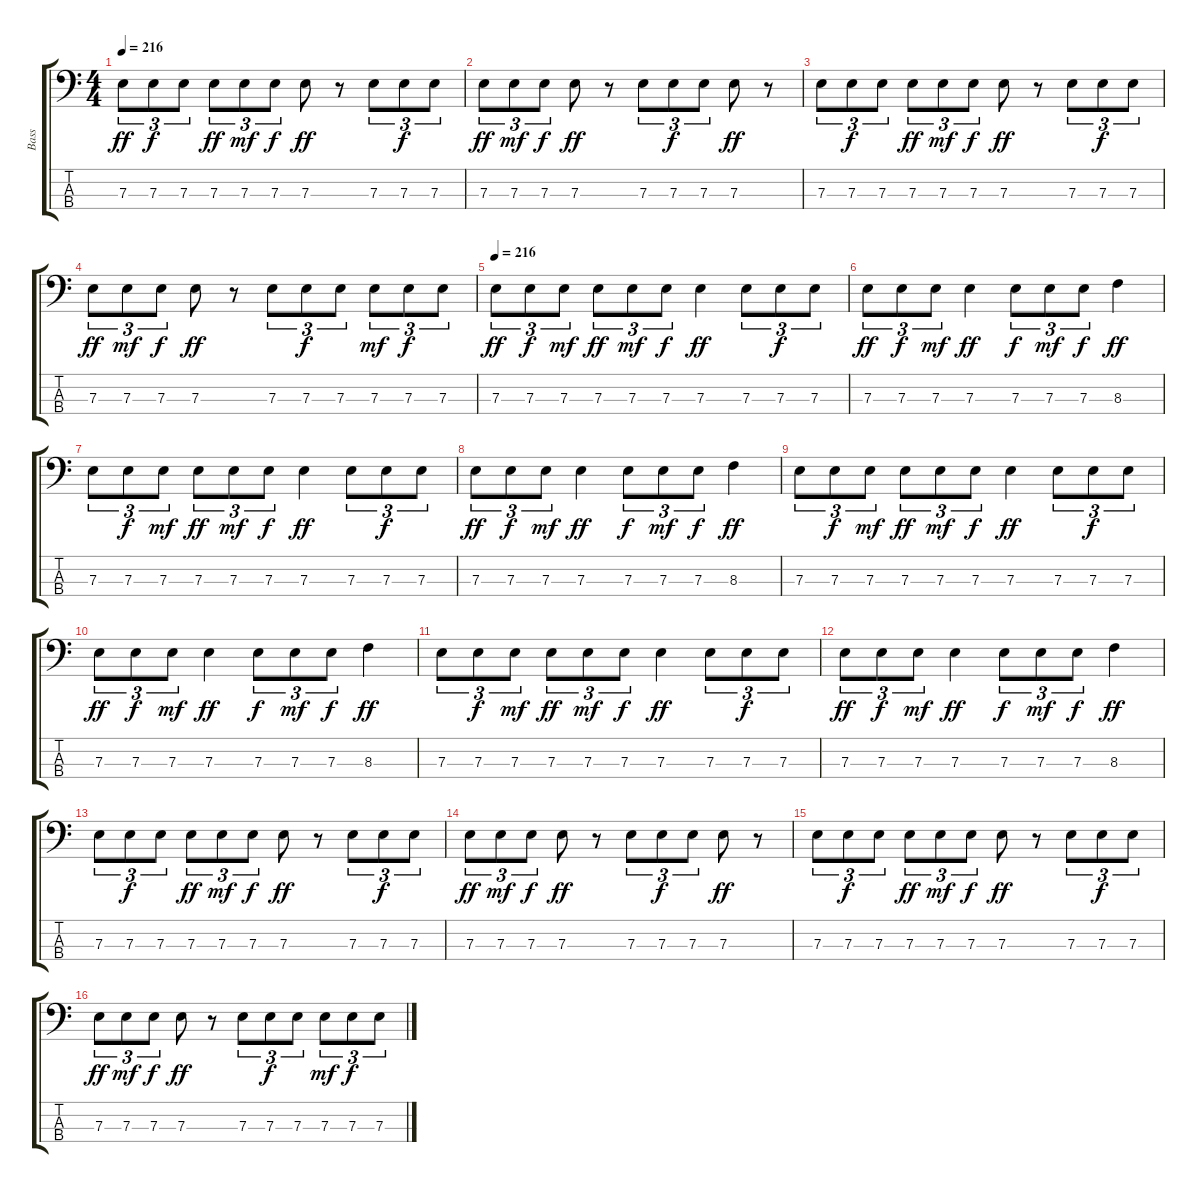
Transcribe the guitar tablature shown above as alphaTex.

\track ("Bass" "Bass") {instrument electricbassfinger}
\staff {score tabs}
\tuning (G2 D2 A1 E1) {hide}
\ts (4 4)
\tempo 216
\clef f4
\ks c
7.3.8{tu (3 2) dy ff} 7.3.8{tu (3 2) dy f} 7.3.8{tu (3 2)} 7.3.8{tu (3 2) dy ff} 7.3.8{tu (3 2) dy mf} 7.3.8{tu (3 2) dy f} 7.3.8{dy ff} r.8 7.3.8{tu (3 2)} 7.3.8{tu (3 2) dy f} 7.3.8{tu (3 2)} |
7.3.8{tu (3 2) dy ff} 7.3.8{tu (3 2) dy mf} 7.3.8{tu (3 2) dy f} 7.3.8{dy ff} r.8 7.3.8{tu (3 2)} 7.3.8{tu (3 2) dy f} 7.3.8{tu (3 2)} 7.3.8{dy ff} r.8 |
7.3.8{tu (3 2)} 7.3.8{tu (3 2) dy f} 7.3.8{tu (3 2)} 7.3.8{tu (3 2) dy ff} 7.3.8{tu (3 2) dy mf} 7.3.8{tu (3 2) dy f} 7.3.8{dy ff} r.8 7.3.8{tu (3 2)} 7.3.8{tu (3 2) dy f} 7.3.8{tu (3 2)} |
7.3.8{tu (3 2) dy ff} 7.3.8{tu (3 2) dy mf} 7.3.8{tu (3 2) dy f} 7.3.8{dy ff} r.8 7.3.8{tu (3 2)} 7.3.8{tu (3 2) dy f} 7.3.8{tu (3 2)} 7.3.8{tu (3 2) dy mf} 7.3.8{tu (3 2) dy f} 7.3.8{tu (3 2)} |
\tempo 216
7.3.8{tu (3 2) dy ff} 7.3.8{tu (3 2) dy f} 7.3.8{tu (3 2) dy mf} 7.3.8{tu (3 2) dy ff} 7.3.8{tu (3 2) dy mf} 7.3.8{tu (3 2) dy f} 7.3.4{dy ff} 7.3.8{tu (3 2)} 7.3.8{tu (3 2) dy f} 7.3.8{tu (3 2)} |
7.3.8{tu (3 2) dy ff} 7.3.8{tu (3 2) dy f} 7.3.8{tu (3 2) dy mf} 7.3.4{dy ff} 7.3.8{tu (3 2) dy f} 7.3.8{tu (3 2) dy mf} 7.3.8{tu (3 2) dy f} 8.3.4{dy ff} |
7.3.8{tu (3 2)} 7.3.8{tu (3 2) dy f} 7.3.8{tu (3 2) dy mf} 7.3.8{tu (3 2) dy ff} 7.3.8{tu (3 2) dy mf} 7.3.8{tu (3 2) dy f} 7.3.4{dy ff} 7.3.8{tu (3 2)} 7.3.8{tu (3 2) dy f} 7.3.8{tu (3 2)} |
7.3.8{tu (3 2) dy ff} 7.3.8{tu (3 2) dy f} 7.3.8{tu (3 2) dy mf} 7.3.4{dy ff} 7.3.8{tu (3 2) dy f} 7.3.8{tu (3 2) dy mf} 7.3.8{tu (3 2) dy f} 8.3.4{dy ff} |
7.3.8{tu (3 2)} 7.3.8{tu (3 2) dy f} 7.3.8{tu (3 2) dy mf} 7.3.8{tu (3 2) dy ff} 7.3.8{tu (3 2) dy mf} 7.3.8{tu (3 2) dy f} 7.3.4{dy ff} 7.3.8{tu (3 2)} 7.3.8{tu (3 2) dy f} 7.3.8{tu (3 2)} |
7.3.8{tu (3 2) dy ff} 7.3.8{tu (3 2) dy f} 7.3.8{tu (3 2) dy mf} 7.3.4{dy ff} 7.3.8{tu (3 2) dy f} 7.3.8{tu (3 2) dy mf} 7.3.8{tu (3 2) dy f} 8.3.4{dy ff} |
7.3.8{tu (3 2)} 7.3.8{tu (3 2) dy f} 7.3.8{tu (3 2) dy mf} 7.3.8{tu (3 2) dy ff} 7.3.8{tu (3 2) dy mf} 7.3.8{tu (3 2) dy f} 7.3.4{dy ff} 7.3.8{tu (3 2)} 7.3.8{tu (3 2) dy f} 7.3.8{tu (3 2)} |
7.3.8{tu (3 2) dy ff} 7.3.8{tu (3 2) dy f} 7.3.8{tu (3 2) dy mf} 7.3.4{dy ff} 7.3.8{tu (3 2) dy f} 7.3.8{tu (3 2) dy mf} 7.3.8{tu (3 2) dy f} 8.3.4{dy ff} |
7.3.8{tu (3 2)} 7.3.8{tu (3 2) dy f} 7.3.8{tu (3 2)} 7.3.8{tu (3 2) dy ff} 7.3.8{tu (3 2) dy mf} 7.3.8{tu (3 2) dy f} 7.3.8{dy ff} r.8 7.3.8{tu (3 2)} 7.3.8{tu (3 2) dy f} 7.3.8{tu (3 2)} |
7.3.8{tu (3 2) dy ff} 7.3.8{tu (3 2) dy mf} 7.3.8{tu (3 2) dy f} 7.3.8{dy ff} r.8 7.3.8{tu (3 2)} 7.3.8{tu (3 2) dy f} 7.3.8{tu (3 2)} 7.3.8{dy ff} r.8 |
7.3.8{tu (3 2)} 7.3.8{tu (3 2) dy f} 7.3.8{tu (3 2)} 7.3.8{tu (3 2) dy ff} 7.3.8{tu (3 2) dy mf} 7.3.8{tu (3 2) dy f} 7.3.8{dy ff} r.8 7.3.8{tu (3 2)} 7.3.8{tu (3 2) dy f} 7.3.8{tu (3 2)} |
7.3.8{tu (3 2) dy ff} 7.3.8{tu (3 2) dy mf} 7.3.8{tu (3 2) dy f} 7.3.8{dy ff} r.8 7.3.8{tu (3 2)} 7.3.8{tu (3 2) dy f} 7.3.8{tu (3 2)} 7.3.8{tu (3 2) dy mf} 7.3.8{tu (3 2) dy f} 7.3.8{tu (3 2)}
